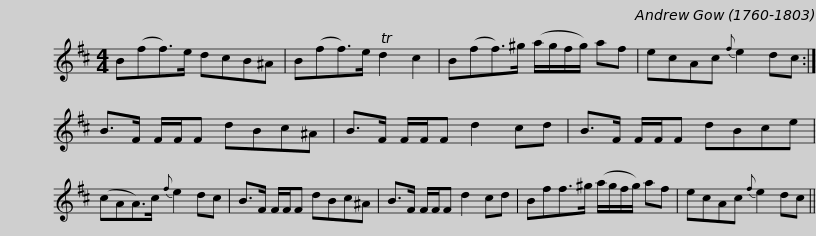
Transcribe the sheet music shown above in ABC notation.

X:1
L:1/8
M:4/4
I:linebreak $
K:Bmin
V:1 treble
V:1
 B(ff>)e dcB^A | B(ff>)e Td2 c2 | B(ff>)^g (a/g/f/g/) af | ecAc{f} e2 dc :|$ B>F F/F/F dBc^A | %5
 B>F F/F/F d2 cd | B>F F/F/F dBce | (cAA>)c{f} e2 dc | B>F F/F/F dBc^A |$ B>F F/F/F d2 cd | %10
 Bff>^g (a/g/f/g/) af | ecAc{f} e2 dc || %12
